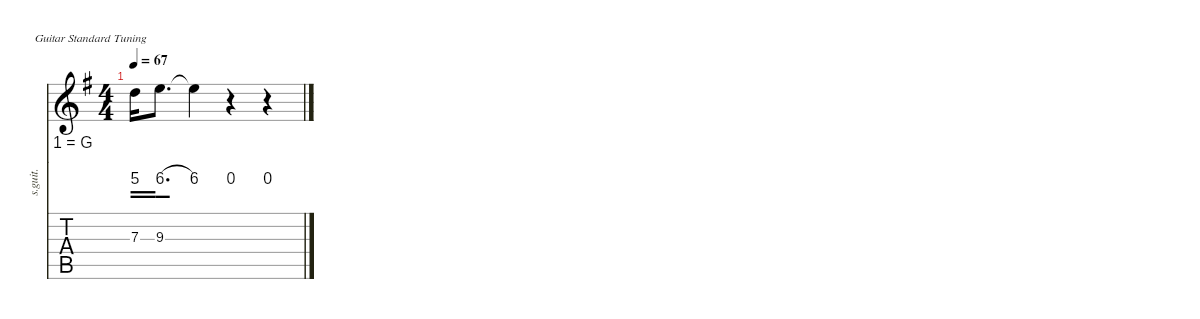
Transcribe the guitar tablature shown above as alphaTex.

\defaultSystemsLayout 4
\hideDynamics
\bracketExtendMode nobrackets
\chordDiagramsInScore
\track ("Steel Guitar" "s.guit.") {defaultSystemsLayout 4 instrument acousticguitarsteel}
\staff {score tabs numbered}
\tuning (E4 B3 G3 D3 A2 E2)
\ts (4 4)
\tempo 67
\clef g2
\ks g
7.3{acc forcenatural}.16{dy mf beam Down} 9.3{acc forcenatural}.8{d beam Down} 9.3{t acc forcenatural}.4{beam Down} r.4{beam Down} r.4{beam Down}
